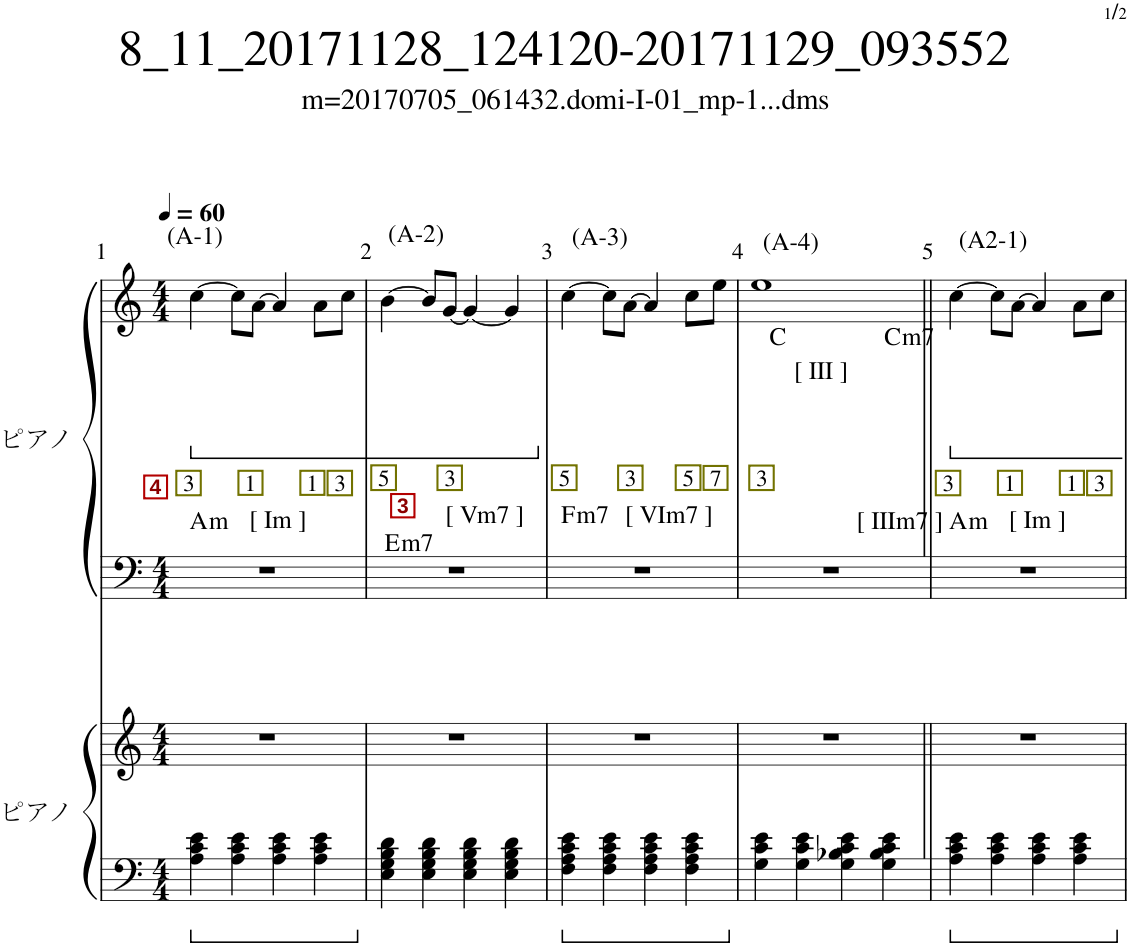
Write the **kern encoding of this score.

**kern	**kern	**kern	**kern	**text	**text	**harte
*part2	*part2	*part1	*part1	*part1	*part1	*part1
*staff4	*staff3	*staff2	*staff1	*staff1	*staff1	*
*I"ピアノ	*	*I"ピアノ	*	*	*	*
*clefF4	*clefG2	*clefF4	*clefG2	*	*	*
*k[]	*k[]	*k[]	*k[]	*	*	*
*M4/4	*M4/4	*M4/4	*M4/4	*	*	*
*MM60	*MM60	*MM60	*MM60	*	*	*
*	*	*	*ped	*	*	*
=1	=1	=1	=1	=1	=1	=1
!	!	!	!LO:TX:a:t=(A-1)	!	!	!
!	!	!	!LO:TX:b:t=[ Im ]	!	!	!
!	!	!	!	!LO:LY:b	!LO:LY:b:color=#8B0000	!LO:H:kt=m
4A\ 4c\ 4e\	1r	1r	[4cc\	3	4	A:min
4A\ 4c\ 4e\	.	.	8cc\L]	.	.	.
!	!	!	!	!LO:LY:b	!	!
.	.	.	[8a\J	1	.	.
4A\ 4c\ 4e\	.	.	4a/]	.	.	.
!	!	!	!	!LO:LY:b	!	!
4A\ 4c\ 4e\	.	.	8a\L	1	.	.
!	!	!	!	!LO:LY:b	!	!
.	.	.	8cc\J	3	.	.
=2	=2	=2	=2	=2	=2	=2
!	!	!	!LO:TX:a:t=(A-2)	!	!	!
!	!	!	!LO:TX:b:t=[ Vm7 ]	!	!	!
!	!	!	!	!LO:LY:b	!LO:LY:b:color=#8B0000	!LO:H:kt=m7
4E\ 4G\ 4B\ 4d\	1r	1r	[4b\	5	3	E:min7
4E\ 4G\ 4B\ 4d\	.	.	8b/L]	.	.	.
!	!	!	!	!LO:LY:b	!	!
.	.	.	[8g/J	3	.	.
4E\ 4G\ 4B\ 4d\	.	.	4g/_	.	.	.
4E\ 4G\ 4B\ 4d\	.	.	4g/]	.	.	.
=3	=3	=3	=3	=3	=3	=3
*	*	*	*Xped	*	*	*
!	!	!	!LO:TX:a:t=(A-3)	!	!	!
!	!	!	!LO:TX:b:t=[ Ⅵm7 ]	!	!	!
!	!	!	!	!LO:LY:b	!	!LO:H:kt=m7
4F\ 4A\ 4c\ 4e\	1r	1r	[4cc\	5	.	F:min7
4F\ 4A\ 4c\ 4e\	.	.	8cc\L]	.	.	.
!	!	!	!	!LO:LY:b	!	!
.	.	.	[8an\J	3	.	.
4F\ 4A\ 4c\ 4e\	.	.	4a/]	.	.	.
!	!	!	!	!LO:LY:b	!	!
4F\ 4A\ 4c\ 4e\	.	.	8cc\L	5	.	.
!	!	!	!	!LO:LY:b	!	!
.	.	.	8een\J	7	.	.
=4	=4	=4	=4	=4	=4	=4
!	!	!	!LO:TX:b:t=[ Ⅲ ]	!	!	!
!	!	!	!LO:TX:b:t=[ Ⅲm7 ]	!	!	!
!	!	!	!LO:TX:a:t=(A-4)	!	!	!
!	!	!	!	!LO:LY:b	!	!LO:H:n=1:kt=m7
4G\ 4c\ 4e\	1r	1r	1ee	3	.	C:min7 C:maj
4G\ 4c\ 4e\	.	.	.	.	.	.
4G\ 4B-X\ 4c\ 4e\	.	.	.	.	.	.
4G\ 4B-\ 4c\ 4e\	.	.	.	.	.	.
=5||	=5||	=5||	=5||	=5||	=5||	=5||
!	!	!	!LO:TX:a:t=(A2-1)	!	!	!
!	!	!	!LO:TX:b:t=[ Im ]	!	!	!
!	!	!	!	!LO:LY:b	!	!LO:H:kt=m
4A\ 4c\ 4e\	1r	1r	[4cc\	3	.	A:min
4A\ 4c\ 4e\	.	.	8cc\L]	.	.	.
!	!	!	!	!LO:LY:b	!	!
.	.	.	[8a\J	1	.	.
4A\ 4c\ 4e\	.	.	4a/]	.	.	.
!	!	!	!	!LO:LY:b	!	!
4A\ 4c\ 4e\	.	.	8a\L	1	.	.
!	!	!	!	!LO:LY:b	!	!
.	.	.	8cc\J	3	.	.
=	=	=	=	=	=	=
*-	*-	*-	*-	*-	*-	*-
